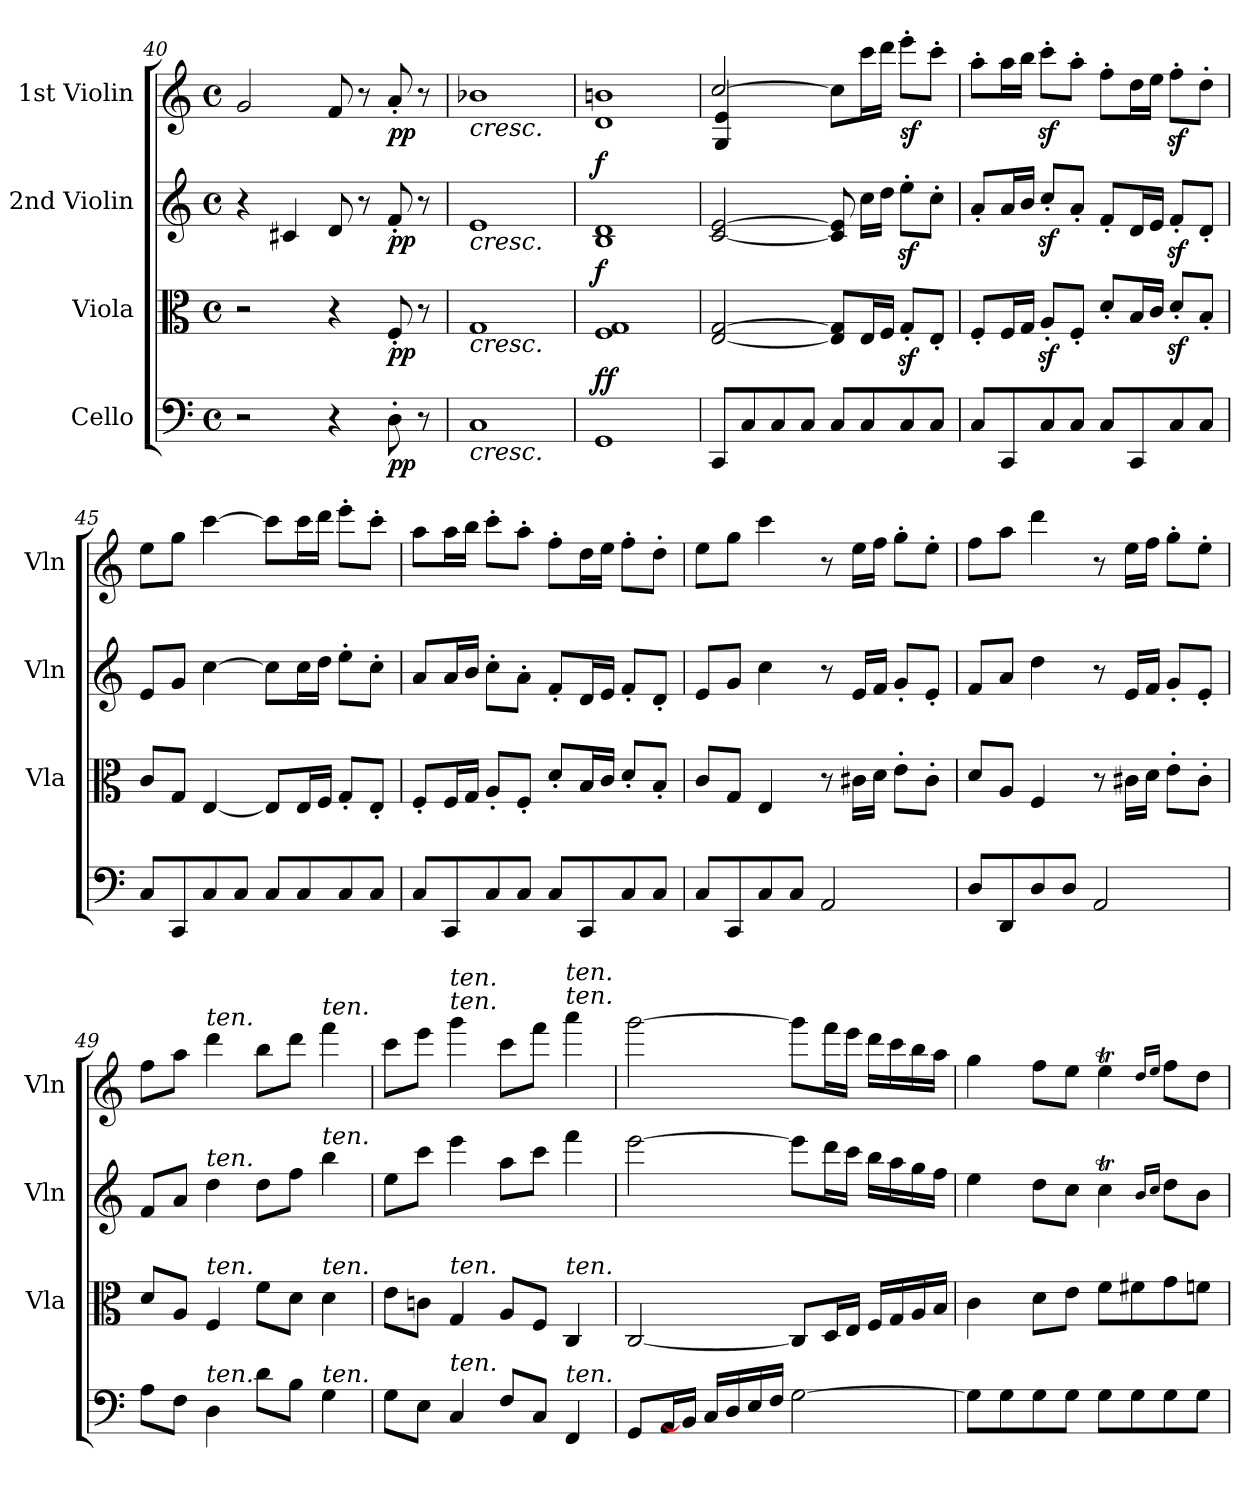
**kern	**dynam	**kern	**dynam	**kern	**dynam	**kern	**dynam
*part4	*part4	*part3	*part3	*part2	*part2	*part1	*part1
*staff4	*staff4	*staff3	*staff3	*staff2	*staff2	*staff1	*staff1
*I"Cello	*	*I"Viola	*	*I"2nd Violin	*	*I"1st Violin	*
*	*	*I'Vla	*	*I'Vln	*	*I'Vln	*
*clefF4	*	*clefC3	*	*clefG2	*	*clefG2	*
*k[]	*	*k[]	*	*k[]	*	*k[]	*
*M4/4	*	*M4/4	*	*M4/4	*	*M4/4	*
*met(c)	*	*met(c)	*	*met(c)	*	*met(c)	*
=40	=40	=40	=40	=40	=40	=40	=40
2r	.	2r	.	4r	.	2g/	.
.	.	.	.	4c#X/	.	.	.
4r	.	4r	.	8d/	.	8f/	.
.	.	.	.	8r	.	8r	.
!	!LO:DY:b	!	!LO:DY:b	!	!LO:DY:b	!	!LO:DY:b
8D'\	pp	8F'/	pp	8f'/	pp	8a'/	pp
8r	.	8r	.	8r	.	8r	.
=41	=41	=41	=41	=41	=41	=41	=41
!	!	!	!	!	!	!LO:TX:b:i:t=cresc.	!
!	!	!	!	!LO:TX:b:i:t=cresc.	!	!	!
!	!	!LO:TX:b:i:t=cresc.	!	!	!	!	!
!LO:TX:b:i:t=cresc.	!	!	!	!	!	!	!
1C	.	1G	.	1e	.	1b-X	.
=42	=42	=42	=42	=42	=42	=42	=42
!	!LO:DY:b	!	!	!	!	!	!
!	!LO:DY:n=1:a	!	!LO:DY:a	!	!LO:DY:a	!	!
1GG	f f	1F 1G	f	1B 1d	f	1d 1bn	.
=43	=43	=43	=43	=43	=43	=43	=43
*	*	*	*	*	*	*^	*
8CC/L	.	[2E/ [2G/	.	[2c/ [2e/	.	[2cc/	4G/ 4e/	.
8C/	.	.	.	.	.	.	.	.
8C/	.	.	.	.	.	.	2.ryy	.
8C/J	.	.	.	.	.	.	.	.
8C/L	.	8E/] 8G/]L	.	8c/] 8e/]	.	8cc\L]	.	.
8C/	.	16E/L	.	16cc\LL	.	16ccc\L	.	.
.	.	16F/JJ	.	16dd\JJ	.	16ddd\JJ	.	.
!	!	!	!	!	!	!	!	!LO:DY:b
8C/	.	8Gz<'/L	.	8eez<'\L	.	8eee'\L	.	sf
8C/J	.	8E'/J	.	8cc'\J	.	8ccc'\J	.	.
*	*	*	*	*	*	*v	*v	*
=44	=44	=44	=44	=44	=44	=44	=44
8C/L	.	8F'/L	.	8a'/L	.	8aa'\L	.
8CC/	.	16F/L	.	16a/L	.	16aa\L	.
.	.	16G/JJ	.	16b/JJ	.	16bb\JJ	.
8C/	.	8Az<'/L	.	8ccz<'/L	.	8cccz<'\L	.
8C/J	.	8F'/J	.	8a'/J	.	8aa'\J	.
8C/L	.	8d'/L	.	8f'/L	.	8ff'\L	.
8CC/	.	16B/L	.	16d/L	.	16dd\L	.
.	.	16c/JJ	.	16e/JJ	.	16ee\JJ	.
8C/	.	8dz<'/L	.	8fz<'/L	.	8ffz<'\L	.
8C/J	.	8B'/J	.	8d'/J	.	8dd'\J	.
=45	=45	=45	=45	=45	=45	=45	=45
8C/L	.	8c/L	.	8e/L	.	8ee\L	.
8CC/	.	8G/J	.	8g/J	.	8gg\J	.
8C/	.	[4E/	.	[4cc\	.	[4ccc\	.
8C/J	.	.	.	.	.	.	.
8C/L	.	8E/L]	.	8cc\L]	.	8ccc\L]	.
8C/	.	16E/L	.	16cc\L	.	16ccc\L	.
.	.	16F/JJ	.	16dd\JJ	.	16ddd\JJ	.
8C/	.	8G'/L	.	8ee'\L	.	8eee'\L	.
8C/J	.	8E'/J	.	8cc'\J	.	8ccc'\J	.
=46	=46	=46	=46	=46	=46	=46	=46
8C/L	.	8F'/L	.	8a/L	.	8aa\L	.
8CC/	.	16F/L	.	16a/L	.	16aa\L	.
.	.	16G/JJ	.	16b/JJ	.	16bb\JJ	.
8C/	.	8A'/L	.	8cc'\L	.	8ccc'\L	.
8C/J	.	8F'/J	.	8a'\J	.	8aa'\J	.
8C/L	.	8d'/L	.	8f'/L	.	8ff'\L	.
8CC/	.	16B/L	.	16d/L	.	16dd\L	.
.	.	16c/JJ	.	16e/JJ	.	16ee\JJ	.
8C/	.	8d'/L	.	8f'/L	.	8ff'\L	.
8C/J	.	8B'/J	.	8d'/J	.	8dd'\J	.
=47	=47	=47	=47	=47	=47	=47	=47
8C/L	.	8c/L	.	8e/L	.	8ee\L	.
8CC/	.	8G/J	.	8g/J	.	8gg\J	.
8C/	.	4E/	.	4cc\	.	4ccc\	.
8C/J	.	.	.	.	.	.	.
2AA/	.	8r	.	8r	.	8r	.
.	.	16c#X\LL	.	16e/LL	.	16ee\LL	.
.	.	16d\JJ	.	16f/JJ	.	16ff\JJ	.
.	.	8e'\L	.	8g'/L	.	8gg'\L	.
.	.	8c#'\J	.	8e'/J	.	8ee'\J	.
=48	=48	=48	=48	=48	=48	=48	=48
8D/L	.	8d/L	.	8f/L	.	8ff\L	.
8DD/	.	8A/J	.	8a/J	.	8aa\J	.
8D/	.	4F/	.	4dd\	.	4ddd\	.
8D/J	.	.	.	.	.	.	.
2AA/	.	8r	.	8r	.	8r	.
.	.	16c#X\LL	.	16e/LL	.	16ee\LL	.
.	.	16d\JJ	.	16f/JJ	.	16ff\JJ	.
.	.	8e'\L	.	8g'/L	.	8gg'\L	.
.	.	8c#'\J	.	8e'/J	.	8ee'\J	.
=49	=49	=49	=49	=49	=49	=49	=49
8A\L	.	8d/L	.	8f/L	.	8ff\L	.
8F\J	.	8A/J	.	8a/J	.	8aa\J	.
!	!	!	!	!	!	!LO:TX:a:i:t=ten.	!
!	!	!	!	!LO:TX:a:i:t=ten.	!	!	!
!	!	!LO:TX:a:i:t=ten.	!	!	!	!	!
!LO:TX:a:i:t=ten.	!	!	!	!	!	!	!
4D\	.	4F/	.	4dd\	.	4ddd\	.
8d\L	.	8f\L	.	8dd\L	.	8bb\L	.
8B\J	.	8d\J	.	8ff\J	.	8ddd\J	.
!	!	!	!	!	!	!LO:TX:a:i:t=ten.	!
!	!	!	!	!LO:TX:a:i:t=ten.	!	!	!
!	!	!LO:TX:a:i:t=ten.	!	!	!	!	!
!LO:TX:a:i:t=ten.	!	!	!	!	!	!	!
4G\	.	4d\	.	4bb\	.	4fff\	.
=50	=50	=50	=50	=50	=50	=50	=50
8G\L	.	8e\L	.	8ee\L	.	8ccc\L	.
8E\J	.	8cn\J	.	8ccc\J	.	8eee\J	.
!	!	!	!	!	!	!LO:TX:a:i:t=ten.	!
!	!	!	!	!	!	!LO:TX:a:i:t=ten.	!
!	!	!LO:TX:a:i:t=ten.	!	!	!	!	!
!LO:TX:a:i:t=ten.	!	!	!	!	!	!	!
4C/	.	4G/	.	4eee\	.	4ggg\	.
8F/L	.	8A/L	.	8aa\L	.	8ccc\L	.
8C/J	.	8F/J	.	8ccc\J	.	8fff\J	.
!	!	!	!	!	!	!LO:TX:a:i:t=ten.	!
!	!	!	!	!	!	!LO:TX:a:i:t=ten.	!
!	!	!LO:TX:a:i:t=ten.	!	!	!	!	!
!LO:TX:a:i:t=ten.	!	!	!	!	!	!	!
4FF/	.	4C/	.	4fff\	.	4aaa\	.
=51	=51	=51	=51	=51	=51	=51	=51
8GG/L	.	[2C/	.	[2eee\	.	[2ggg\	.
16AA/L	.	.	.	.	.	.	.
16BB/JJ]	.	.	.	.	.	.	.
16C/LL	.	.	.	.	.	.	.
16D/	.	.	.	.	.	.	.
16E/	.	.	.	.	.	.	.
16F/JJ	.	.	.	.	.	.	.
[2G\	.	8C/L]	.	8eee\L]	.	8ggg\L]	.
.	.	16D/L	.	16ddd\L	.	16fff\L	.
.	.	16E/JJ	.	16ccc\JJ	.	16eee\JJ	.
.	.	16F/LL	.	16bb\LL	.	16ddd\LL	.
.	.	16G/	.	16aa\	.	16ccc\	.
.	.	16A/	.	16gg\	.	16bb\	.
.	.	16B/JJ	.	16ff\JJ	.	16aa\JJ	.
=52	=52	=52	=52	=52	=52	=52	=52
8G\L]	.	4c\	.	4ee\	.	4gg\	.
8G\	.	.	.	.	.	.	.
8G\	.	8d\L	.	8dd\L	.	8ff\L	.
8G\J	.	8e\J	.	8cc\J	.	8ee\J	.
8G\L	.	8f\L	.	4ccT\	.	4eet\	.
8G\	.	8f#X\	.	.	.	.	.
.	.	.	.	16qb/LL	.	16qdd/LL	.
.	.	.	.	16qcc/JJ	.	16qee/JJ	.
8G\	.	8g\	.	8dd\L	.	8ff\L	.
8G\J	.	8fn\J	.	8b\J	.	8dd\J	.
=	=	=	=	=	=	=	=
*-	*-	*-	*-	*-	*-	*-	*-
